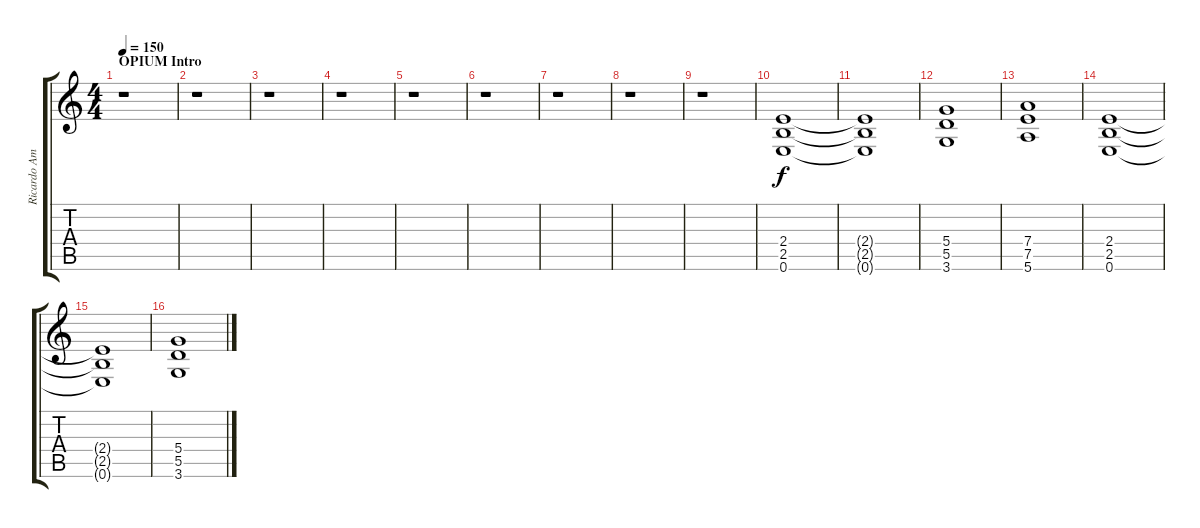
\track ("Ricardo Amorim (Electric Guitar2)" "Ricardo Am") {instrument overdrivenguitar}
\staff {score tabs}
\tuning (E4 B3 G3 D3 A2 E2) {hide}
\ts (4 4)
\section ("" "OPIUM Intro")
\tempo 150
\clef g2
\ks c
r.1{dy f instrument overdrivenguitar} |
r.1 |
r.1 |
r.1 |
r.1 |
r.1 |
r.1 |
r.1 |
r.1 |
(2.4 2.5 0.6).1{volume 10} |
(2.4{t} 2.5{t} 0.6{t}).1 |
(5.4 5.5 3.6).1 |
(7.4 7.5 5.6).1 |
(2.4 2.5 0.6).1 |
(2.4{t} 2.5{t} 0.6{t}).1 |
(5.4 5.5 3.6).1
